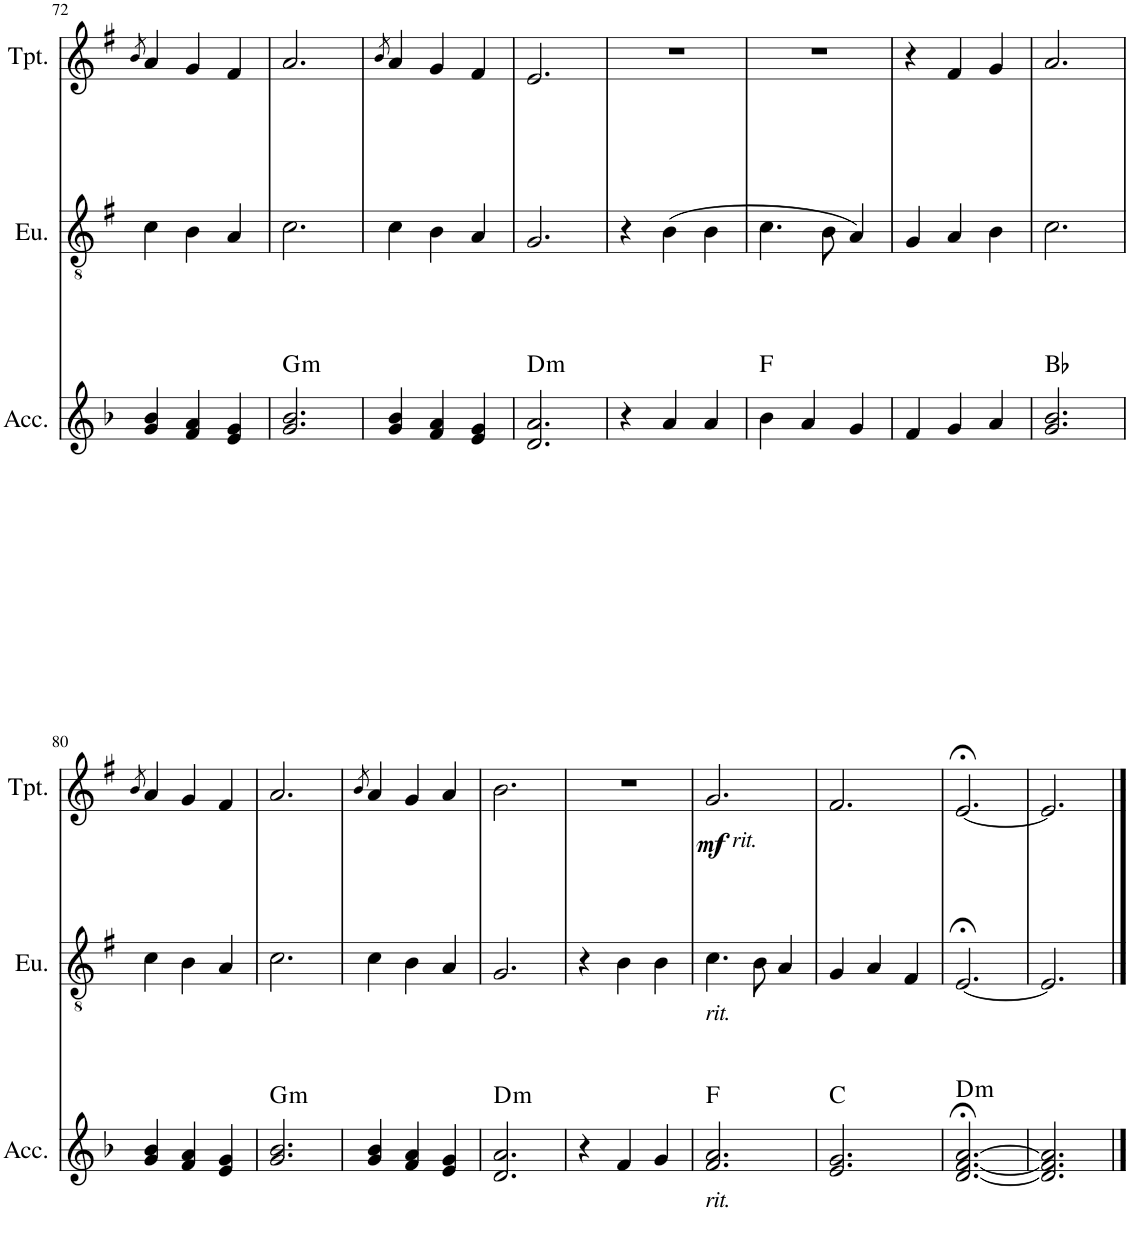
**kern	**harte	**kern	**kern	**dynam
*part3	*part3	*part2	*part1	*part1
*staff3	*	*staff2	*staff1	*staff1
*I"Accordion	*	*I"Euphonium	*I"Trumpet	*
*I'Acc.	*	*I'Eu.	*I'Tpt.	*
!!LO:PB:g=z
*clefG2	*	*clefGv2	*clefG2	*
*	*	*Trd1c2	*Trd1c2	*
*k[b-]	*	*k[f#]	*k[f#]	*
*M3/4	*	*M3/4	*M3/4	*
=72	=72	=72	=72	=72
.	.	.	8qb/	.
4g/ 4b-/	.	4c\	4a/	.
4f/ 4a/	.	4B\	4g/	.
4e/ 4g/	.	4A/	4f#/	.
=73	=73	=73	=73	=73
!	!LO:H:kt=m	!	!	!
2.g/ 2.b-/	G:min	2.c\	2.a/	.
=74	=74	=74	=74	=74
.	.	.	8qb/	.
4g/ 4b-/	.	4c\	4a/	.
4f/ 4a/	.	4B\	4g/	.
4e/ 4g/	.	4A/	4f#/	.
=75	=75	=75	=75	=75
!	!LO:H:kt=m	!	!	!
2.d/ 2.a/	D:min	2.G/	2.e/	.
=76	=76	=76	=76	=76
4r	.	4r	2.r	.
4a/	.	(4B\	.	.
4a/	.	4B\	.	.
=77	=77	=77	=77	=77
4b-\	F:maj	4.c\	2.r	.
4a/	.	.	.	.
.	.	8B\	.	.
4g/	.	4A/)	.	.
=78	=78	=78	=78	=78
4f/	.	4G/	4r	.
4g/	.	4A/	4f#/	.
4a/	.	4B\	4g/	.
=79	=79	=79	=79	=79
2.g/ 2.b-/	Bb:maj	2.c\	2.a/	.
!!LO:LB:g=z
=80	=80	=80	=80	=80
.	.	.	8qb/	.
4g/ 4b-/	.	4c\	4a/	.
4f/ 4a/	.	4B\	4g/	.
4e/ 4g/	.	4A/	4f#/	.
=81	=81	=81	=81	=81
!	!LO:H:kt=m	!	!	!
2.g/ 2.b-/	G:min	2.c\	2.a/	.
=82	=82	=82	=82	=82
.	.	.	8qb/	.
4g/ 4b-/	.	4c\	4a/	.
4f/ 4a/	.	4B\	4g/	.
4e/ 4g/	.	4A/	4a/	.
=83	=83	=83	=83	=83
!	!LO:H:kt=m	!	!	!
2.d/ 2.a/	D:min	2.G/	2.b\	.
=84	=84	=84	=84	=84
4r	.	4r	2.r	.
4f/	.	4B\	.	.
4g/	.	4B\	.	.
=85	=85	=85	=85	=85
!	!	!	!LO:TX:b:i:t=rit.	!
!	!	!LO:TX:b:i:t=rit.	!	!
!LO:TX:b:i:t=rit.	!	!	!	!
!	!	!	!	!LO:DY:b
2.f/ 2.a/	F:maj	4.c\	2.g/	mf
.	.	8B\	.	.
.	.	4A/	.	.
=86	=86	=86	=86	=86
2.e/ 2.g/	C:maj	4G/	2.f#/	.
.	.	4A/	.	.
.	.	4F#/	.	.
=87	=87	=87	=87	=87
!	!LO:H:kt=m	!	!	!
[2.d/;< [2.f/;< [2.a/;<	D:min	[2.E;</	[2.e;</	.
=88	=88	=88	=88	=88
2.d/] 2.f/] 2.a/]	.	2.E/]	2.e/]	.
==	==	==	==	==
*-	*-	*-	*-	*-
